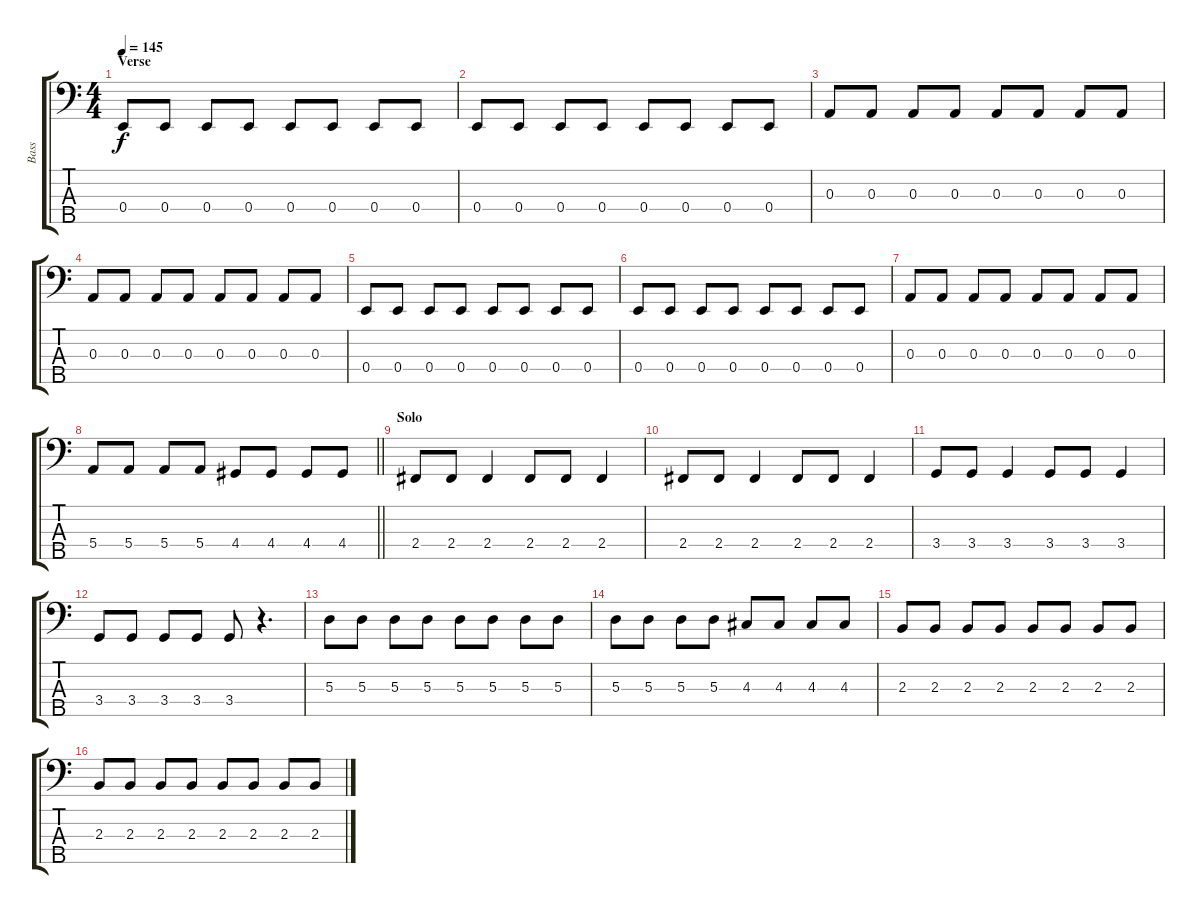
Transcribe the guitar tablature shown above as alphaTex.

\track ("Bass" "Bass") {instrument electricbassfinger}
\staff {score tabs}
\tuning (G2 D2 A1 E1 B0) {hide}
\ts (4 4)
\section ("" "Verse")
\tempo 145
\clef f4
\ks c
0.4.8{dy f} 0.4.8 0.4.8 0.4.8 0.4.8 0.4.8 0.4.8 0.4.8 |
0.4.8 0.4.8 0.4.8 0.4.8 0.4.8 0.4.8 0.4.8 0.4.8 |
0.3.8 0.3.8 0.3.8 0.3.8 0.3.8 0.3.8 0.3.8 0.3.8 |
0.3.8 0.3.8 0.3.8 0.3.8 0.3.8 0.3.8 0.3.8 0.3.8 |
0.4.8 0.4.8 0.4.8 0.4.8 0.4.8 0.4.8 0.4.8 0.4.8 |
0.4.8 0.4.8 0.4.8 0.4.8 0.4.8 0.4.8 0.4.8 0.4.8 |
0.3.8 0.3.8 0.3.8 0.3.8 0.3.8 0.3.8 0.3.8 0.3.8 |
\barLineRight lightlight
5.4.8 5.4.8 5.4.8 5.4.8 4.4.8 4.4.8 4.4.8 4.4.8 |
\section ("" "Solo")
2.4.8 2.4.8 2.4.4 2.4.8 2.4.8 2.4.4 |
2.4.8 2.4.8 2.4.4 2.4.8 2.4.8 2.4.4 |
3.4.8 3.4.8 3.4.4 3.4.8 3.4.8 3.4.4 |
3.4.8 3.4.8 3.4.8 3.4.8 3.4.8 r.4{d} |
5.3.8 5.3.8 5.3.8 5.3.8 5.3.8 5.3.8 5.3.8 5.3.8 |
5.3.8 5.3.8 5.3.8 5.3.8 4.3.8 4.3.8 4.3.8 4.3.8 |
2.3.8 2.3.8 2.3.8 2.3.8 2.3.8 2.3.8 2.3.8 2.3.8 |
2.3.8 2.3.8 2.3.8 2.3.8 2.3.8 2.3.8 2.3.8 2.3.8
